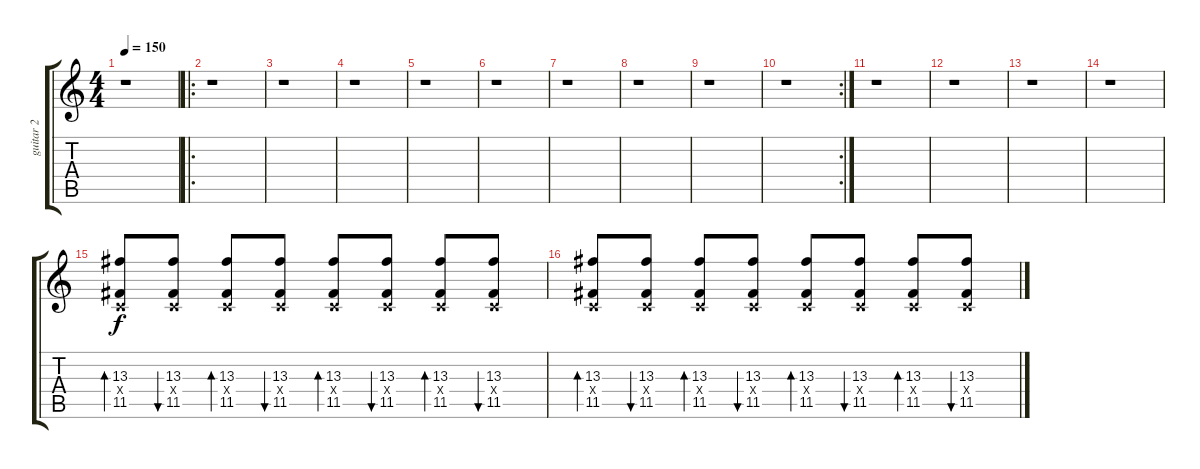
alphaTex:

\track ("guitar 2" "guitar 2") {instrument distortionguitar}
\staff {score tabs}
\tuning (D4 A3 F3 C3 G2 C2) {hide}
\ts (4 4)
\tempo 150
\clef g2
\ks c
r.1{dy f instrument distortionguitar} |
\ro
r.1 |
r.1 |
r.1 |
r.1 |
r.1 |
r.1 |
r.1 |
r.1 |
\rc 2
r.1 |
r.1 |
r.1 |
r.1 |
r.1 |
(13.3 0.4{x} 11.5).8{bd 60 balance 16 instrument distortionguitar} (13.3 0.4{x} 11.5).8{bu 60} (13.3 0.4{x} 11.5).8{bd 60} (13.3 0.4{x} 11.5).8{bu 60} (13.3 0.4{x} 11.5).8{bd 60} (13.3 0.4{x} 11.5).8{bu 60} (13.3 0.4{x} 11.5).8{bd 60} (13.3 0.4{x} 11.5).8{bu 60} |
(13.3 0.4{x} 11.5).8{bd 60 instrument distortionguitar} (13.3 0.4{x} 11.5).8{bu 60} (13.3 0.4{x} 11.5).8{bd 60} (13.3 0.4{x} 11.5).8{bu 60} (13.3 0.4{x} 11.5).8{bd 60} (13.3 0.4{x} 11.5).8{bu 60} (13.3 0.4{x} 11.5).8{bd 60} (13.3 0.4{x} 11.5).8{bu 60}
